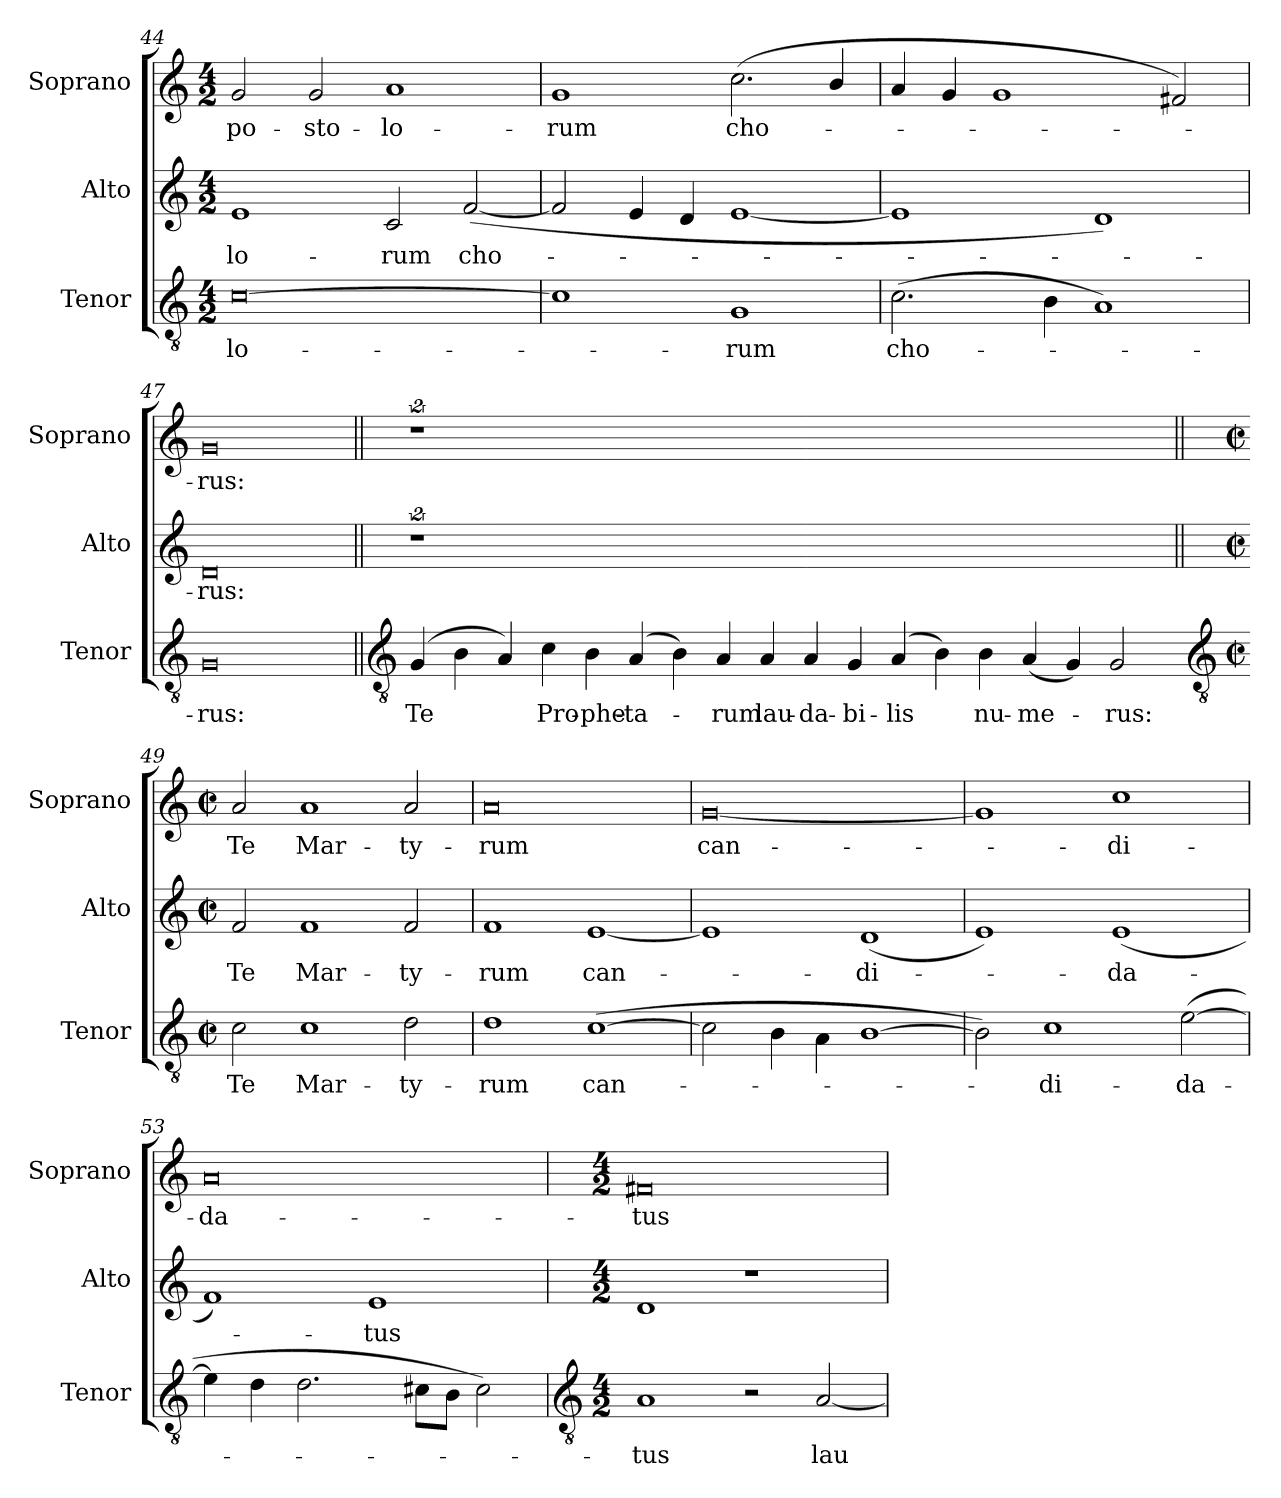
**kern	**text	**kern	**text	**kern	**text
*part3	*part3	*part2	*part2	*part1	*part1
*staff3	*staff3	*staff2	*staff2	*staff1	*staff1
*I"Tenor	*	*I"Alto	*	*I"Soprano	*
*I'Tenor	*	*I'Alto	*	*I'Soprano	*
*clefGv2	*	*clefG2	*	*clefG2	*
*k[]	*	*k[]	*	*k[]	*
*C:	*	*C:	*	*C:	*
*M4/2	*	*M4/2	*	*M4/2	*
=44	=44	=44	=44	=44	=44
!	!LO:LY:b	!	!LO:LY:b	!	!LO:LY:b
[0c	-lo-	1e	-lo-	2g	-po-
!	!	!	!	!	!LO:LY:b
.	.	.	.	2g	-sto-
!	!	!	!LO:LY:b	!	!LO:LY:b
.	.	2c	-rum	1a	-lo-
!	!	!	!LO:LY:b	!	!
.	.	(<[2f	cho-	.	.
=45	=45	=45	=45	=45	=45
!	!	!	!	!	!LO:LY:b
1c]	.	2f]	.	1g	-rum
.	.	4e	.	.	.
.	.	4d	.	.	.
!	!LO:LY:b	!	!	!	!LO:LY:b
1G	rum	[1e	.	(<2.cc	cho-
.	.	.	.	4b/	.
=46	=46	=46	=46	=46	=46
!	!LO:LY:b	!	!	!	!
(>2.c	cho-	1e]	.	4a	.
.	.	.	.	4g	.
.	.	.	.	1g	.
4B	.	.	.	.	.
1A)	.	1d)	.	.	.
.	.	.	.	2f#X)	.
=47	=47	=47	=47	=47	=47
!	!LO:LY:b	!	!LO:LY:b	!	!LO:LY:b
0G	rus:	0d	rus:	0g	rus:
!!LO:LB:g=z
=48||	=48||	=48||	=48||	=48||	=48||
*clefGv2	*	*	*	*	*
!	!LO:LY:b	!	!	!	!
(<4G	Te	2%9r	.	2%9r	.
4B	.	.	.	.	.
4A)	.	.	.	.	.
!	!LO:LY:b	!	!	!	!
4c	Pro-	.	.	.	.
!	!LO:LY:b	!	!	!	!
4B	-phe-	.	.	.	.
!	!LO:LY:b	!	!	!	!
(<4A	-ta-	.	.	.	.
4B)	.	.	.	.	.
!	!LO:LY:b	!	!	!	!
4A	rum	.	.	.	.
!	!LO:LY:b	!	!	!	!
4A	lau-	.	.	.	.
!	!LO:LY:b	!	!	!	!
4A	-da-	.	.	.	.
!	!LO:LY:b	!	!	!	!
4G	-bi-	.	.	.	.
!	!LO:LY:b	!	!	!	!
(<4A	-lis	.	.	.	.
4B)	.	.	.	.	.
!	!LO:LY:b	!	!	!	!
4B	nu-	.	.	.	.
!	!LO:LY:b	!	!	!	!
(<4A	-me-	.	.	.	.
4G)	.	.	.	.	.
!	!LO:LY:b	!	!	!	!
2G	rus:	.	.	.	.
!!LO:LB:g=z
=49-	=49||	=49||	=49||	=49||	=49||
*clefGv2	*	*	*	*	*
*	*	*k[]	*	*k[]	*
*	*	*C:	*	*C:	*
*M4/2	*	*M4/2	*	*M4/2	*
*met(c|)	*	*met(c|)	*	*met(c|)	*
!	!LO:LY:b	!	!LO:LY:b	!	!LO:LY:b
2c	Te	2f	Te	2a	Te
!	!LO:LY:b	!	!LO:LY:b	!	!LO:LY:b
1c	Mar-	1f	Mar-	1a	Mar-
!	!LO:LY:b	!	!LO:LY:b	!	!LO:LY:b
2d	-ty-	2f	-ty-	2a	-ty-
=50	=50	=50	=50	=50	=50
!	!LO:LY:b	!	!LO:LY:b	!	!LO:LY:b
1d	-rum	1f	-rum	0a	-rum
!	!LO:LY:b	!	!LO:LY:b	!	!
(>[1c	can-	[1e	can-	.	.
=51	=51	=51	=51	=51	=51
!	!	!	!	!	!LO:LY:b
2c]	.	1e]	.	[0g	can-
4B	.	.	.	.	.
4A\	.	.	.	.	.
!	!	!	!LO:LY:b	!	!
[1B	.	(<1d	di-	.	.
=52	=52	=52	=52	=52	=52
2B])	.	1e)	.	1g]	.
!	!LO:LY:b	!	!	!	!
1c	di-	.	.	.	.
!	!	!	!LO:LY:b	!	!LO:LY:b
.	.	(<1e	da-	1cc	di-
!	!LO:LY:b	!	!	!	!
(>[2e	-da-	.	.	.	.
=53	=53	=53	=53	=53	=53
!	!	!	!	!	!LO:LY:b
4e]	.	1f)	.	0a	-da-
4d	.	.	.	.	.
2.d	.	.	.	.	.
!	!	!	!LO:LY:b	!	!
.	.	1e	tus	.	.
8c#XL	.	.	.	.	.
8BJ	.	.	.	.	.
2c#)	.	.	.	.	.
!!LO:LB:g=z
=54	=54	=54	=54	=54	=54
*clefGv2	*	*	*	*	*
*M4/2	*	*M4/2	*	*M4/2	*
!	!LO:LY:b	!	!	!	!LO:LY:b
1A	tus	1d	.	0f#X	-tus
2r	.	1r	.	.	.
!	!LO:LY:b	!	!	!	!
[2A	lau-	.	.	.	.
=	=	=	=	=	=
*-	*-	*-	*-	*-	*-
